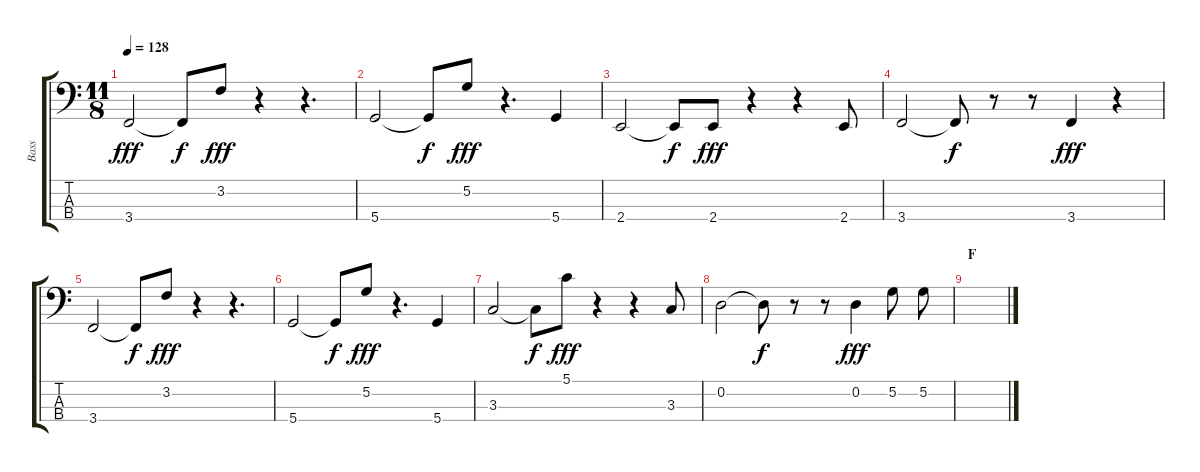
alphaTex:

\track ("Bass" "Bass") {instrument electricbassfinger}
\staff {score tabs}
\tuning (G2 D2 A1 D1) {hide}
\ts (11 8)
\tempo 128
\clef f4
\ks c
3.4.2{dy fff} 3.4{t}.8{dy f} 3.2.8{dy fff} r.4 r.4{d} |
5.4.2 5.4{t}.8{dy f} 5.2.8{dy fff} r.4{d} 5.4.4 |
2.4.2 2.4{t}.8{dy f} 2.4.8{dy fff} r.4 r.4 2.4.8 |
3.4.2 3.4{t}.8{dy f} r.8 r.8 3.4.4{dy fff} r.4 |
3.4.2 3.4{t}.8{dy f} 3.2.8{dy fff} r.4 r.4{d} |
5.4.2 5.4{t}.8{dy f} 5.2.8{dy fff} r.4{d} 5.4.4 |
3.3.2 3.3{t}.8{dy f} 5.1.8{dy fff} r.4 r.4 3.3.8 |
0.2.2 0.2{t}.8{dy f} r.8 r.8 0.2.4{dy fff} 5.2.8 5.2.8 |
\section ("" "F")
